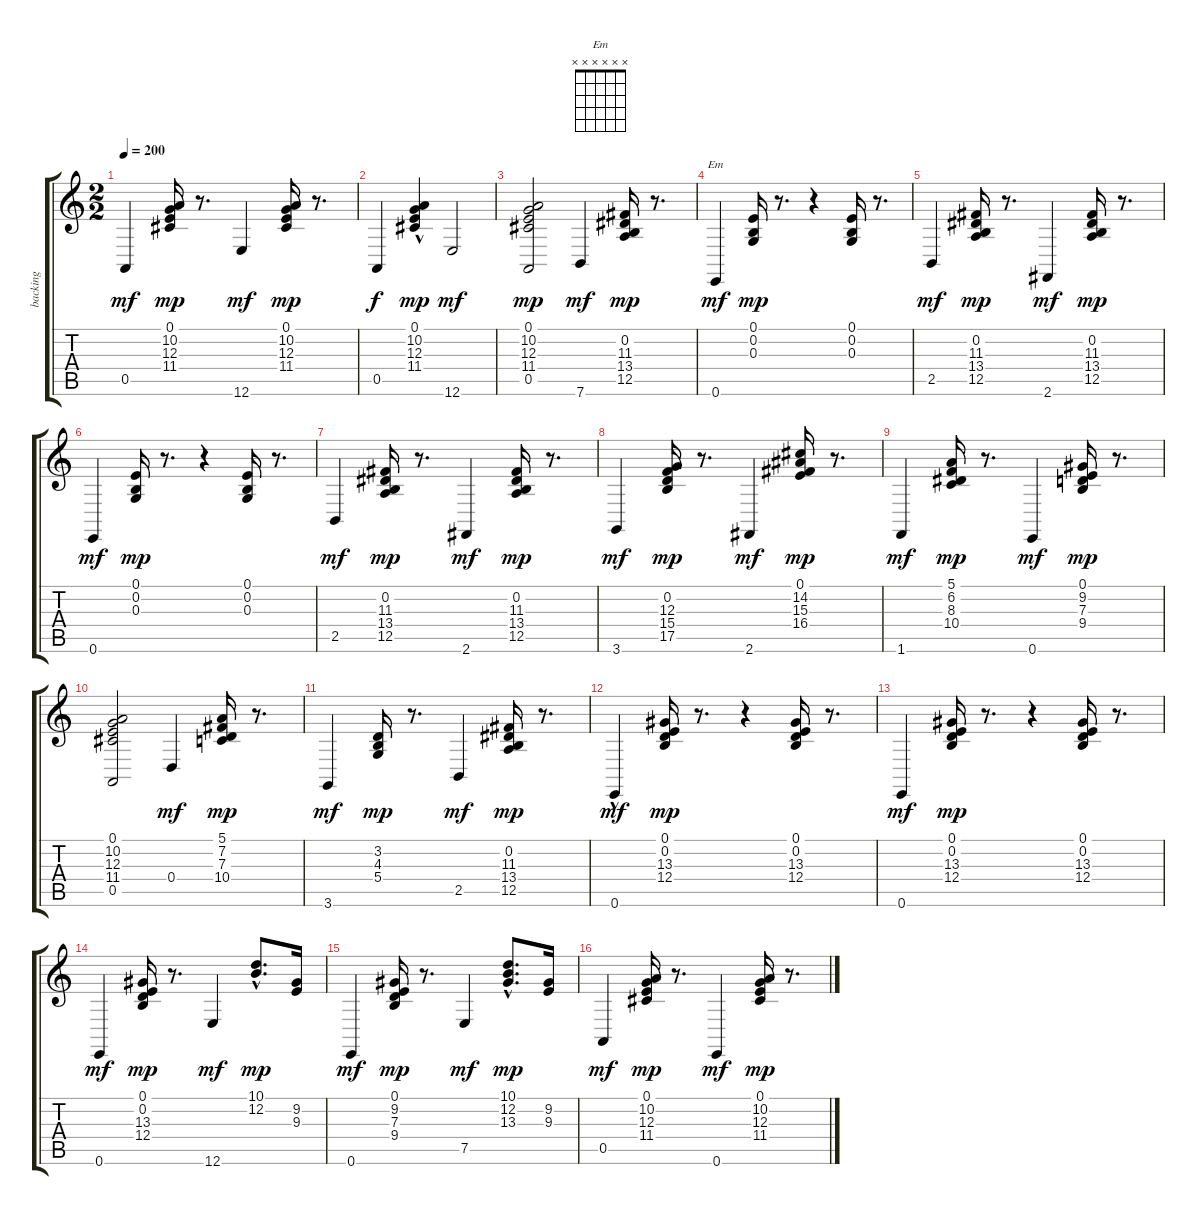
\track ("backing" "backing") {instrument acousticgrandpiano}
\staff {score tabs}
\tuning (E4 B3 G3 D3 A2 E2) {hide}
\chord ("Em" x x x x x x) {firstfret 0}
\ts (2 2)
\tempo 200
\clef g2
\ks c
0.5.4{dy mf} (0.1 10.2 12.3 11.4).16{dy mp} r.8{d} 12.6.4{dy mf} (0.1 10.2 12.3 11.4).16{dy mp} r.8{d} |
0.5.4{dy f} (0.1{hac} 10.2{hac} 12.3{hac} 11.4{hac}).4{dy mp} 12.6.2{dy mf} |
(0.1 10.2 12.3 11.4 0.5).2{dy mp} 7.6.4{dy mf} (0.2 11.3 13.4 12.5).16{dy mp} r.8{d} |
0.6.4{ch "Em" dy mf} (0.1 0.2 0.3).16{dy mp} r.8{d} r.4 (0.1 0.2 0.3).16 r.8{d} |
2.5.4{dy mf} (0.2 11.3 13.4 12.5).16{dy mp} r.8{d} 2.6.4{dy mf} (0.2 11.3 13.4 12.5).16{dy mp} r.8{d} |
0.6.4{dy mf} (0.1 0.2 0.3).16{dy mp} r.8{d} r.4 (0.1 0.2 0.3).16 r.8{d} |
2.5.4{dy mf} (0.2 11.3 13.4 12.5).16{dy mp} r.8{d} 2.6.4{dy mf} (0.2 11.3 13.4 12.5).16{dy mp} r.8{d} |
3.6.4{dy mf} (0.2 12.3 15.4 17.5).16{dy mp} r.8{d} 2.6.4{dy mf} (0.1 14.2 15.3 16.4).16{dy mp} r.8{d} |
1.6.4{dy mf} (5.1 6.2 8.3 10.4).16{dy mp} r.8{d} 0.6.4{dy mf} (0.1 9.2 7.3 9.4).16{dy mp} r.8{d} |
(0.1 10.2 12.3 11.4 0.5).2 0.4.4{dy mf} (5.1 7.2 7.3 10.4).16{dy mp} r.8{d} |
3.6.4{dy mf} (3.2 4.3 5.4).16{dy mp} r.8{d} 2.5.4{dy mf} (0.2 11.3 13.4 12.5).16{dy mp} r.8{d} |
0.6{hac}.4{dy mf} (0.1 0.2 13.3 12.4).16{dy mp} r.8{d} r.4 (0.1 0.2 13.3 12.4).16 r.8{d} |
0.6.4{dy mf} (0.1 0.2 13.3 12.4).16{dy mp} r.8{d} r.4 (0.1 0.2 13.3 12.4).16 r.8{d} |
0.6.4{dy mf} (0.1 0.2 13.3 12.4).16{dy mp} r.8{d} 12.6.4{dy mf} (10.1{hac} 12.2{hac}).8{d dy mp} (9.2 9.3).16 |
0.6.4{dy mf} (0.1 9.2 7.3 9.4).16{dy mp} r.8{d} 7.5.4{dy mf} (10.1{hac} 12.2{hac} 13.3).8{d dy mp} (9.2 9.3).16 |
0.5.4{dy mf} (0.1 10.2 12.3 11.4).16{dy mp} r.8{d} 0.6.4{dy mf} (0.1 10.2 12.3 11.4).16{dy mp} r.8{d}
